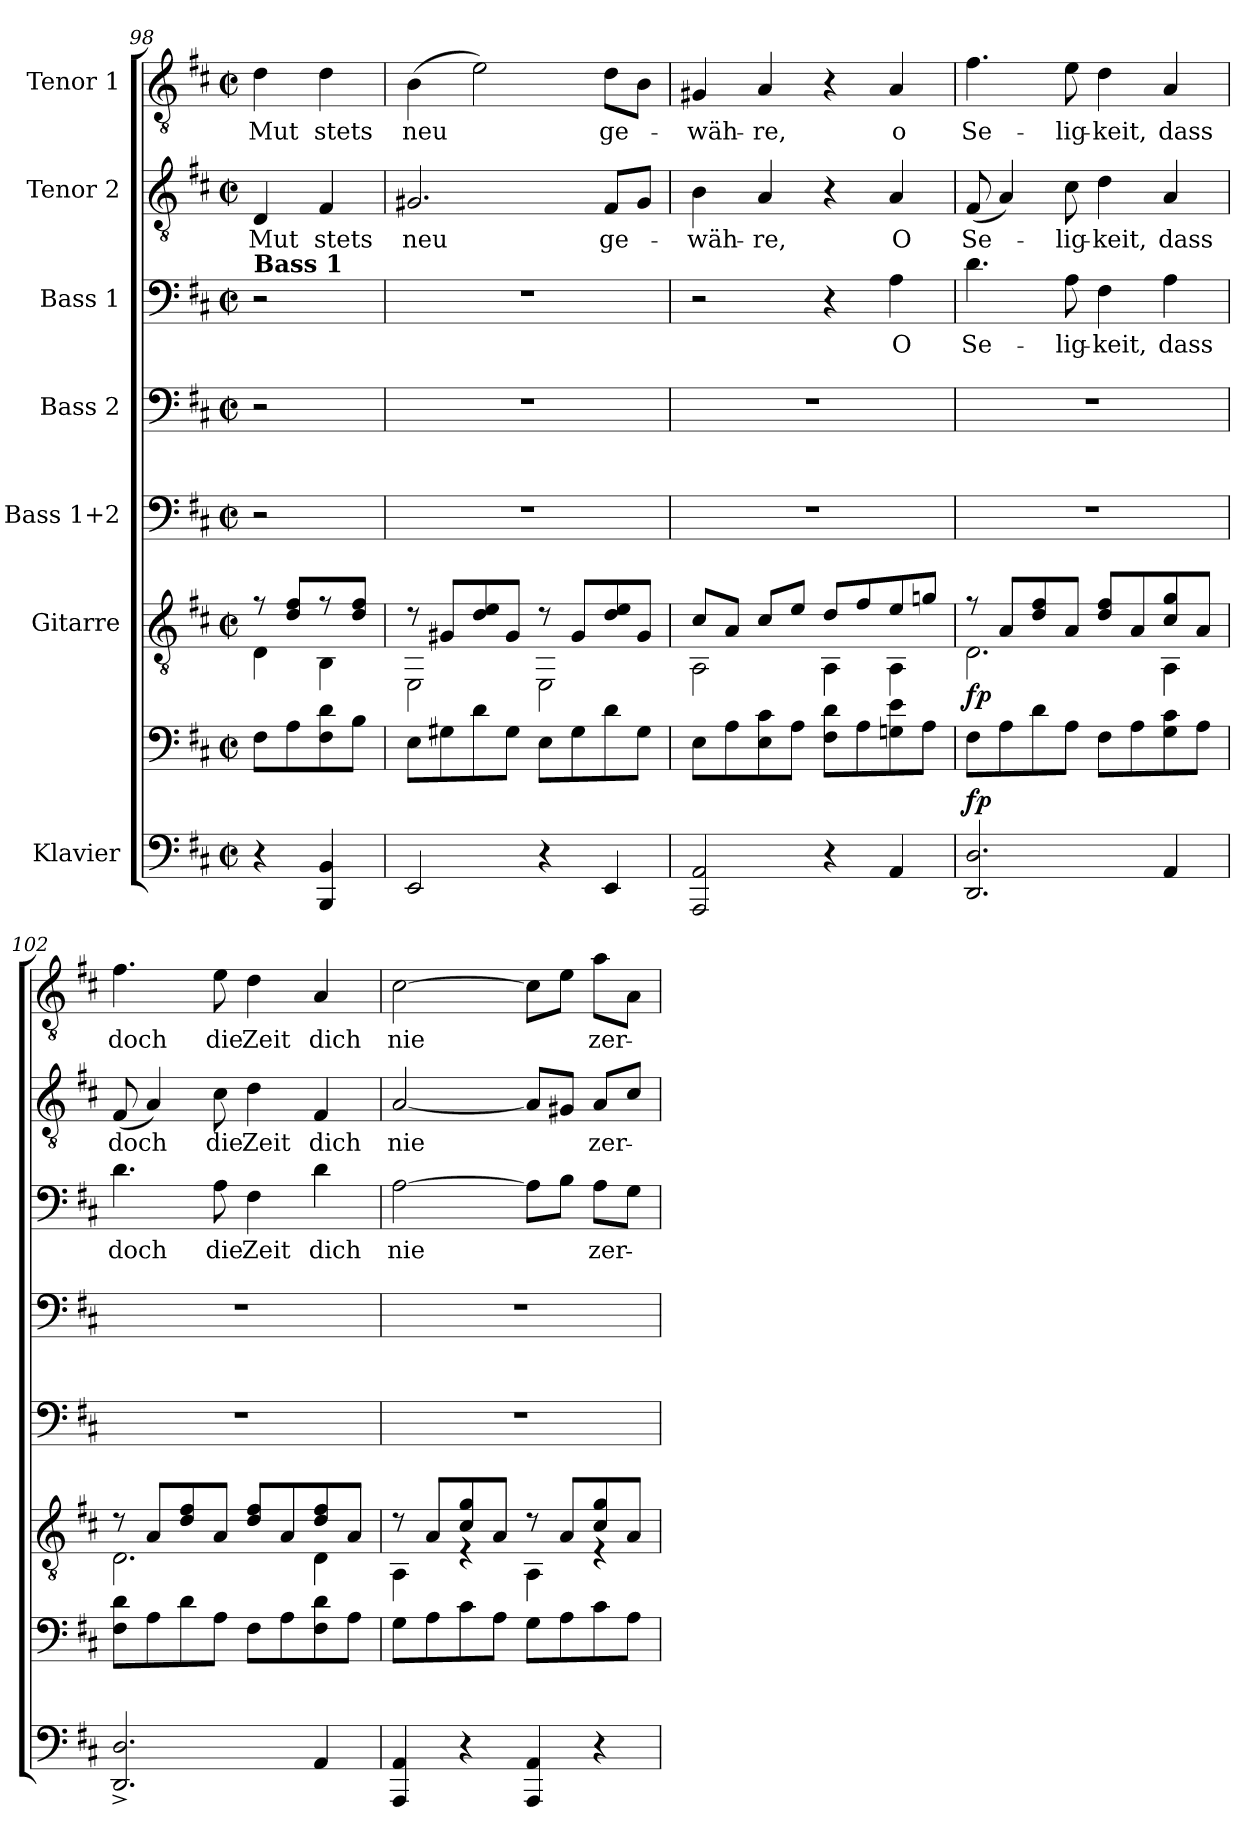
**kern	**kern	**dynam	**kern	**dynam	**kern	**kern	**kern	**text	**kern	**text	**kern	**text
*part7	*part7	*part7	*part6	*part6	*part5	*part4	*part3	*part3	*part2	*part2	*part1	*part1
*staff8	*staff7	*staff7/8	*staff6	*staff6	*staff5	*staff4	*staff3	*staff3	*staff2	*staff2	*staff1	*staff1
*I"Klavier	*	*	*I"Gitarre	*	*I"Bass 1+2	*I"Bass 2	*I"Bass 1	*	*I"Tenor 2	*	*I"Tenor 1	*
!!LO:LB:g=z
*clefF4	*clefF4	*	*clefGv2	*	*clefF4	*clefF4	*clefF4	*	*clefGv2	*	*clefGv2	*
*k[f#c#]	*k[f#c#]	*	*k[f#c#]	*	*k[f#c#]	*k[f#c#]	*k[f#c#]	*	*k[f#c#]	*	*k[f#c#]	*
*M2/2	*M2/2	*	*M2/2	*	*M2/2	*M2/2	*M2/2	*	*M2/2	*	*M2/2	*
*met(c|)	*met(c|)	*	*met(c|)	*	*met(c|)	*met(c|)	*met(c|)	*	*met(c|)	*	*met(c|)	*
=98X4	=98X4	=98X4	=98X4	=98X4	=98X4	=98X4	=98X4	=98X4	=98X4	=98X4	=98X4	=98X4
*	*	*	*^	*	*	*	*	*	*	*	*	*
!	!	!	!	!	!	!	!	!LO:TX:a:B:t=Bass 1	!	!	!	!	!
!	!	!	!	!	!	!	!	!	!	!	!LO:LY:b	!	!LO:LY:b
4r	8F#\L	.	8r	4D\	.	2r	2r	2r	.	4D/	Mut	4d\	Mut
.	8A\	.	8d/ 8f#/L	.	.	.	.	.	.	.	.	.	.
!	!	!	!	!	!	!	!	!	!	!	!LO:LY:b	!	!LO:LY:b
4BBB/ 4BB/	8F#\ 8d\	.	8r	4BB\	.	.	.	.	.	4F#/	stets	4d\	stets
.	8B\J	.	8d/ 8f#/J	.	.	.	.	.	.	.	.	.	.
=99	=99	=99	=99	=99	=99	=99	=99	=99	=99	=99	=99	=99	=99
!	!	!	!	!	!	!	!	!	!	!	!LO:LY:b	!	!LO:LY:b
2EE/	8E\L	.	8r	2EE\	.	1r	1r	1r	.	2.G#X/	neu	(4B\	neu
.	8G#X\	.	8G#X/L	.	.	.	.	.	.	.	.	.	.
.	8d\	.	8d/ 8e/	.	.	.	.	.	.	.	.	2e\)	.
.	8G#\J	.	8G#/J	.	.	.	.	.	.	.	.	.	.
4r	8E\L	.	8r	2EE\	.	.	.	.	.	.	.	.	.
.	8G#\	.	8G#/L	.	.	.	.	.	.	.	.	.	.
!	!	!	!	!	!	!	!	!	!	!	!LO:LY:b	!	!LO:LY:b
4EE/	8d\	.	8d/ 8e/	.	.	.	.	.	.	8F#/L	ge-	8d\L	ge-
.	8G#\J	.	8G#/J	.	.	.	.	.	.	8G#/J	.	8B\J	.
=100	=100	=100	=100	=100	=100	=100	=100	=100	=100	=100	=100	=100	=100
!	!	!	!	!	!	!	!	!	!	!	!LO:LY:b	!	!LO:LY:b
2AAA/ 2AA/	8E\L	.	8c#/L	2AA\	.	1r	1r	2r	.	4B\	-wäh-	4G#X/	-wäh-
.	8A\	.	8A/J	.	.	.	.	.	.	.	.	.	.
!	!	!	!	!	!	!	!	!	!	!	!LO:LY:b	!	!LO:LY:b
.	8E\ 8c#\	.	8c#/L	.	.	.	.	.	.	4A/	-re,	4A/	-re,
.	8A\J	.	8e/J	.	.	.	.	.	.	.	.	.	.
4r	8F#\ 8d\L	.	8d/L	4AA\	.	.	.	4r	.	4r	.	4r	.
.	8A\	.	8f#/	.	.	.	.	.	.	.	.	.	.
!	!	!	!	!	!	!	!	!	!LO:LY:b	!	!LO:LY:b	!	!LO:LY:b
4AA/	8Gn\ 8e\	.	8e/	4AA\	.	.	.	4A\	O	4A/	O	4A/	o
.	8A\J	.	8gn/J	.	.	.	.	.	.	.	.	.	.
=101	=101	=101	=101	=101	=101	=101	=101	=101	=101	=101	=101	=101	=101
!	!	!LO:DY:a=2	!	!	!LO:DY:b	!	!	!	!LO:LY:b	!	!LO:LY:b	!	!LO:LY:b
2.DD/ 2.D/	8F#\L	fp	8r	2.D\	fp	1r	1r	4.d\	Se-	(8F#/	Se-	4.f#\	Se-
.	8A\	.	8A/L	.	.	.	.	.	.	4A/)	.	.	.
.	8d\	.	8d/ 8f#/	.	.	.	.	.	.	.	.	.	.
!	!	!	!	!	!	!	!	!	!LO:LY:b	!	!LO:LY:b	!	!LO:LY:b
.	8A\J	.	8A/J	.	.	.	.	8A\	-lig-	8c#\	-lig-	8e\	-lig-
!	!	!	!	!	!	!	!	!	!LO:LY:b	!	!LO:LY:b	!	!LO:LY:b
.	8F#\L	.	8d/ 8f#/L	.	.	.	.	4F#\	-keit,	4d\	-keit,	4d\	-keit,
.	8A\	.	8A/	.	.	.	.	.	.	.	.	.	.
!	!	!	!	!	!	!	!	!	!LO:LY:b	!	!LO:LY:b	!	!LO:LY:b
4AA/	8G\ 8c#\	.	8c#/ 8g/	4AA\	.	.	.	4A\	dass	4A/	dass	4A/	dass
.	8A\J	.	8A/J	.	.	.	.	.	.	.	.	.	.
=102	=102	=102	=102	=102	=102	=102	=102	=102	=102	=102	=102	=102	=102
!	!	!	!	!	!	!	!	!	!LO:LY:b	!	!LO:LY:b	!	!LO:LY:b
2.DD/^ 2.D/^	8F#\ 8d\L	.	8r	2.D\	.	1r	1r	4.d\	doch	(8F#/	doch	4.f#\	doch
.	8A\	.	8A/L	.	.	.	.	.	.	4A/)	.	.	.
.	8d\	.	8d/ 8f#/	.	.	.	.	.	.	.	.	.	.
!	!	!	!	!	!	!	!	!	!LO:LY:b	!	!LO:LY:b	!	!LO:LY:b
.	8A\J	.	8A/J	.	.	.	.	8A\	die	8c#\	die	8e\	die
!	!	!	!	!	!	!	!	!	!LO:LY:b	!	!LO:LY:b	!	!LO:LY:b
.	8F#\L	.	8d/ 8f#/L	.	.	.	.	4F#\	Zeit	4d\	Zeit	4d\	Zeit
.	8A\	.	8A/	.	.	.	.	.	.	.	.	.	.
!	!	!	!	!	!	!	!	!	!LO:LY:b	!	!LO:LY:b	!	!LO:LY:b
4AA/	8F#\ 8d\	.	8d/ 8f#/	4D\	.	.	.	4d\	dich	4F#/	dich	4A/	dich
.	8A\J	.	8A/J	.	.	.	.	.	.	.	.	.	.
!!LO:PB:g=z
=103	=103	=103	=103	=103	=103	=103	=103	=103	=103	=103	=103	=103	=103
!	!	!	!	!	!	!	!	!	!LO:LY:b	!	!LO:LY:b	!	!LO:LY:b
4AAA/ 4AA/	8G\L	.	8r	4AA\	.	1r	1r	[2A\	nie	[2A/	nie	[2c#\	nie
.	8A\	.	8A/L	.	.	.	.	.	.	.	.	.	.
4r	8c#\	.	8c#/ 8g/	4rE	.	.	.	.	.	.	.	.	.
.	8A\J	.	8A/J	.	.	.	.	.	.	.	.	.	.
4AAA/ 4AA/	8G\L	.	8r	4AA\	.	.	.	8A\L]	.	8A/L]	.	8c#\L]	.
.	8A\	.	8A/L	.	.	.	.	8B\J	.	8G#X/J	.	8e\J	.
!	!	!	!	!	!	!	!	!	!LO:LY:b	!	!LO:LY:b	!	!LO:LY:b
4r	8c#\	.	8c#/ 8g/	4rE	.	.	.	8A\L	zer-	8A/L	zer-	8a\L	zer-
.	8A\J	.	8A/J	.	.	.	.	8G\J	.	8c#/J	.	8A\J	.
*	*	*	*v	*v	*	*	*	*	*	*	*	*	*
=	=	=	=	=	=	=	=	=	=	=	=	=
*-	*-	*-	*-	*-	*-	*-	*-	*-	*-	*-	*-	*-
